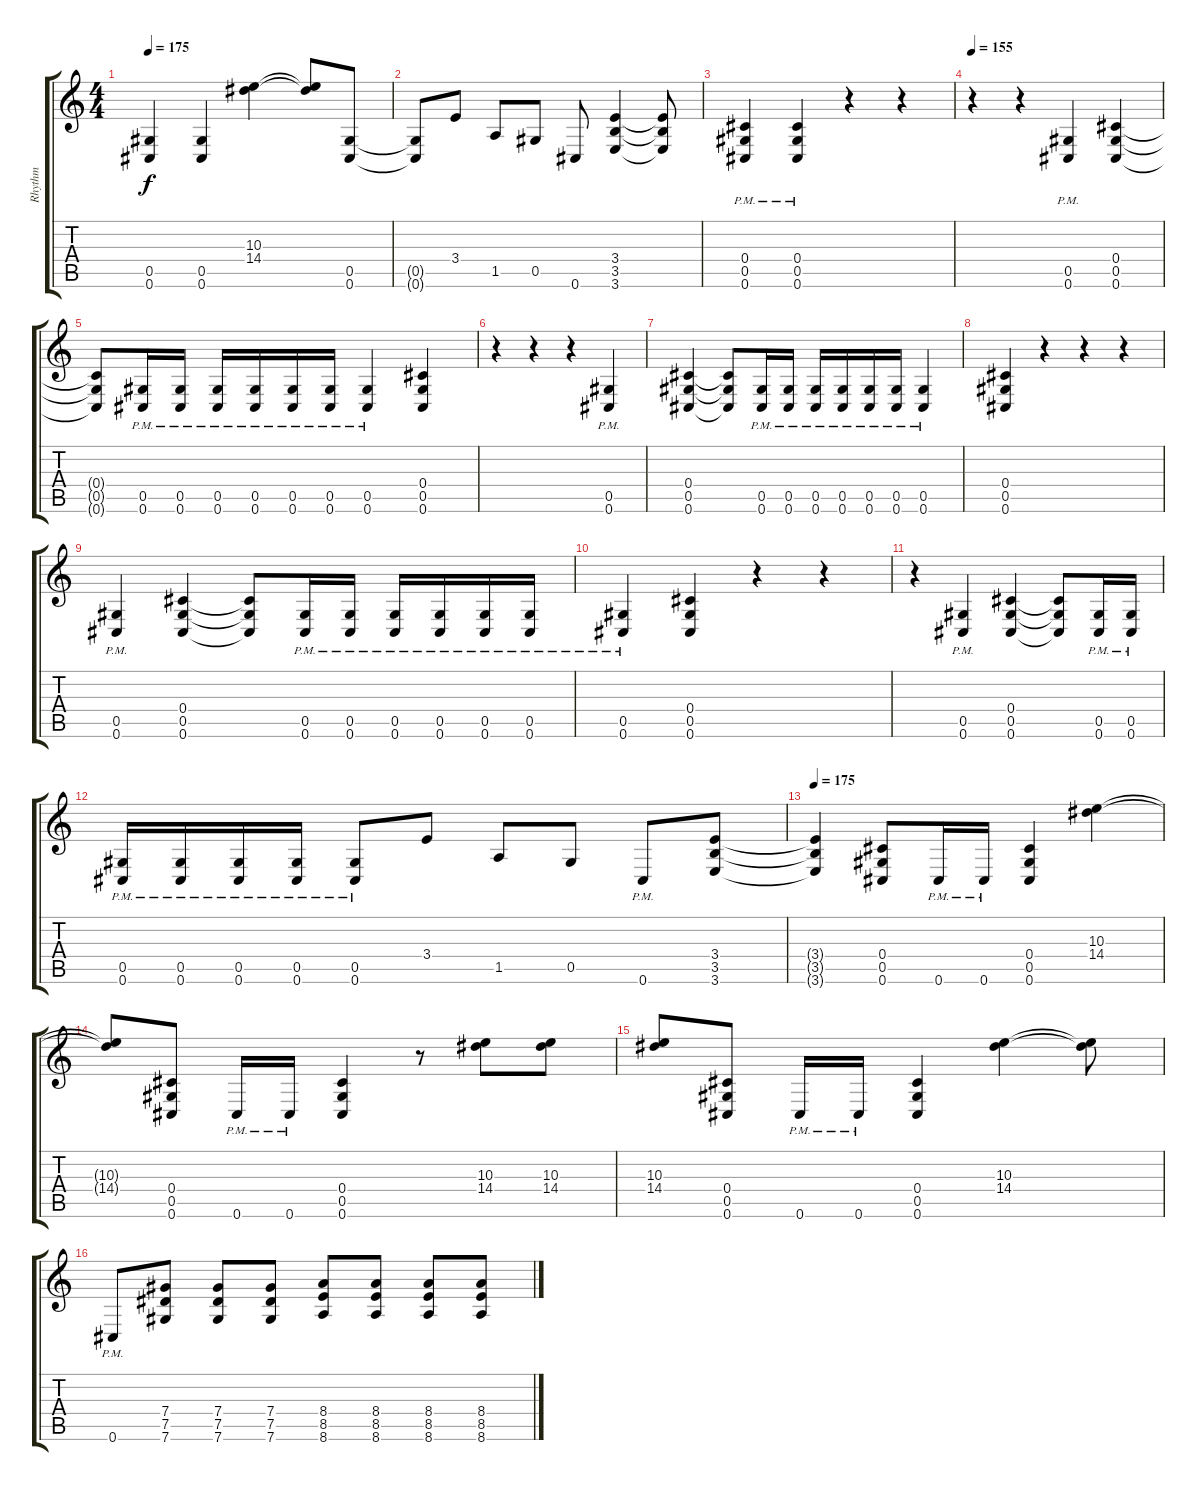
\track ("Rhythm" "Rhythm") {instrument distortionguitar}
\staff {score tabs}
\tuning (Eb4 Bb3 Gb3 Db3 Ab2 Db2) {hide}
\ts (4 4)
\tempo 175
\clef g2
\ks c
(0.5 0.6).4{dy f} (0.5 0.6).4 (10.3 14.4).4 (10.3{t} 14.4{t}).8 (0.5 0.6).8 |
(0.5{t} 0.6{t}).8 3.4.8 1.5.8 0.5.8 0.6.8 (3.4 3.5 3.6).4 (3.4{t} 3.5{t} 3.6{t}).8 |
(0.4{pm} 0.5 0.6).4 (0.4{pm} 0.5 0.6).4 r.4 r.4 |
\tempo 155
r.4 r.4 (0.5{pm} 0.6{pm}).4 (0.4 0.5 0.6).4 |
(0.4{t} 0.5{t} 0.6{t}).8 (0.5{pm} 0.6{pm}).16 (0.5{pm} 0.6{pm}).16 (0.5{pm} 0.6{pm}).16 (0.5{pm} 0.6{pm}).16 (0.5{pm} 0.6{pm}).16 (0.5{pm} 0.6{pm}).16 (0.5{pm} 0.6{pm}).4 (0.4 0.5 0.6).4 |
r.4 r.4 r.4 (0.5{pm} 0.6{pm}).4 |
(0.4 0.5 0.6).4 (0.4{t} 0.5{t} 0.6{t}).8 (0.5{pm} 0.6{pm}).16 (0.5{pm} 0.6{pm}).16 (0.5{pm} 0.6{pm}).16 (0.5{pm} 0.6{pm}).16 (0.5{pm} 0.6{pm}).16 (0.5{pm} 0.6{pm}).16 (0.5{pm} 0.6{pm}).4 |
(0.4 0.5 0.6).4 r.4 r.4 r.4 |
(0.5{pm} 0.6{pm}).4 (0.4 0.5 0.6).4 (0.4{t} 0.5{t} 0.6{t}).8 (0.5{pm} 0.6{pm}).16 (0.5{pm} 0.6{pm}).16 (0.5{pm} 0.6{pm}).16 (0.5{pm} 0.6{pm}).16 (0.5{pm} 0.6{pm}).16 (0.5{pm} 0.6{pm}).16 |
(0.5{pm} 0.6{pm}).4 (0.4 0.5 0.6).4 r.4 r.4 |
r.4 (0.5{pm} 0.6{pm}).4 (0.4 0.5 0.6).4 (0.4{t} 0.5{t} 0.6{t}).8 (0.5{pm} 0.6{pm}).16 (0.5{pm} 0.6{pm}).16 |
(0.5{pm} 0.6{pm}).16 (0.5{pm} 0.6{pm}).16 (0.5{pm} 0.6{pm}).16 (0.5{pm} 0.6{pm}).16 (0.5{pm} 0.6{pm}).8 3.4.8 1.5.8 0.5.8 0.6{pm}.8 (3.4 3.5 3.6).8 |
\tempo 175
(3.4{t} 3.5{t} 3.6{t}).4 (0.4 0.5 0.6).8 0.6{pm}.16 0.6{pm}.16 (0.4 0.5 0.6).4 (10.3 14.4).4 |
(10.3{t} 14.4{t}).8 (0.4 0.5 0.6).8 0.6{pm}.16 0.6{pm}.16 (0.4 0.5 0.6).4 r.8 (10.3 14.4).8 (10.3 14.4).8 |
(10.3 14.4).8 (0.4 0.5 0.6).8 0.6{pm}.16 0.6{pm}.16 (0.4 0.5 0.6).4 (10.3 14.4).4 (10.3{t} 14.4{t}).8 |
0.6{pm}.8 (7.4 7.5 7.6).8 (7.4 7.5 7.6).8 (7.4 7.5 7.6).8 (8.4 8.5 8.6).8 (8.4 8.5 8.6).8 (8.4 8.5 8.6).8 (8.4 8.5 8.6).8
